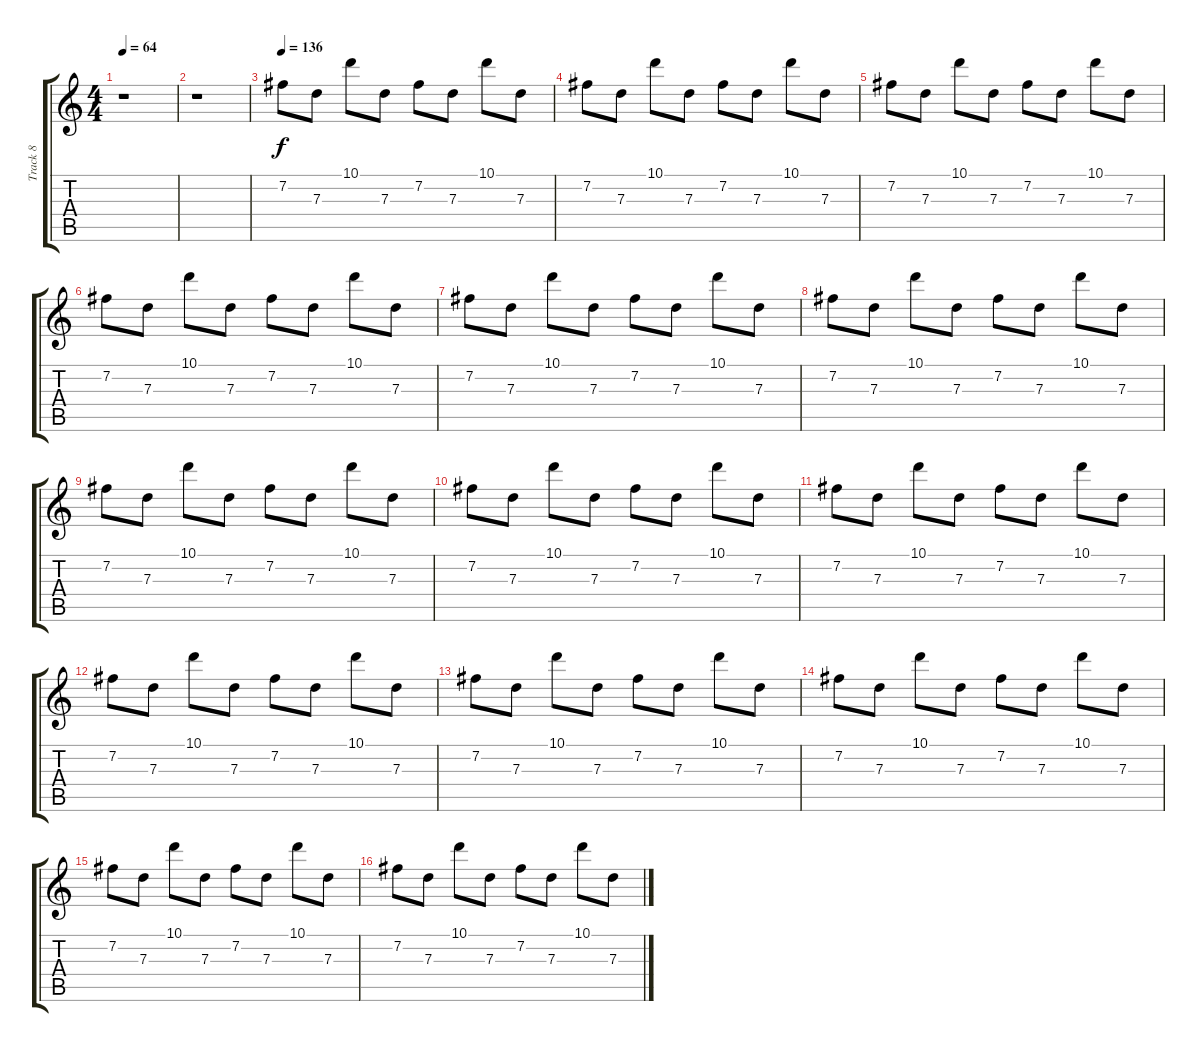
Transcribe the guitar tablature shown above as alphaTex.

\track ("Track 8" "Track 8") {instrument acousticguitarsteel}
\staff {score tabs}
\tuning (E4 B3 G3 D3 A2 E2) {hide}
\ts (4 4)
\tempo 64
\clef g2
\ks c
r.1{dy f} |
r.1 |
\tempo 136
7.2.8 7.3.8 10.1.8 7.3.8 7.2.8 7.3.8 10.1.8 7.3.8 |
7.2.8 7.3.8 10.1.8 7.3.8 7.2.8 7.3.8 10.1.8 7.3.8 |
7.2.8 7.3.8 10.1.8 7.3.8 7.2.8 7.3.8 10.1.8 7.3.8 |
7.2.8 7.3.8 10.1.8 7.3.8 7.2.8 7.3.8 10.1.8 7.3.8 |
7.2.8 7.3.8 10.1.8 7.3.8 7.2.8 7.3.8 10.1.8 7.3.8 |
7.2.8 7.3.8 10.1.8 7.3.8 7.2.8 7.3.8 10.1.8 7.3.8 |
7.2.8 7.3.8 10.1.8 7.3.8 7.2.8 7.3.8 10.1.8 7.3.8 |
7.2.8 7.3.8 10.1.8 7.3.8 7.2.8 7.3.8 10.1.8 7.3.8 |
7.2.8 7.3.8 10.1.8 7.3.8 7.2.8 7.3.8 10.1.8 7.3.8 |
7.2.8 7.3.8 10.1.8 7.3.8 7.2.8 7.3.8 10.1.8 7.3.8 |
7.2.8 7.3.8 10.1.8 7.3.8 7.2.8 7.3.8 10.1.8 7.3.8 |
7.2.8 7.3.8 10.1.8 7.3.8 7.2.8 7.3.8 10.1.8 7.3.8 |
7.2.8 7.3.8 10.1.8 7.3.8 7.2.8 7.3.8 10.1.8 7.3.8 |
7.2.8 7.3.8 10.1.8 7.3.8 7.2.8 7.3.8 10.1.8 7.3.8
